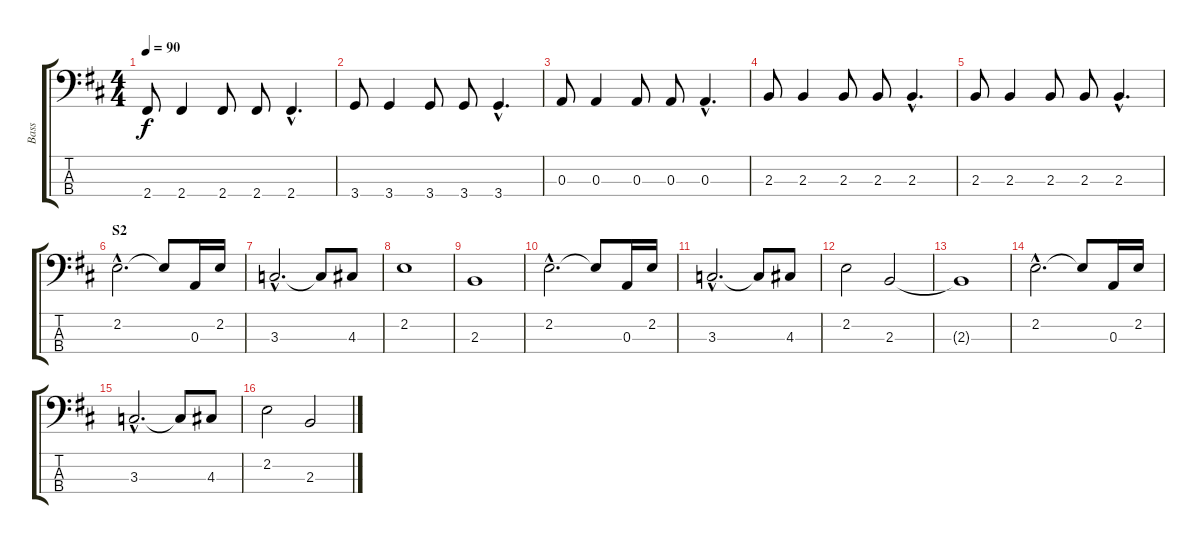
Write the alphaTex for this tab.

\track ("Bass" "Bass") {instrument fretlessbass}
\staff {score tabs}
\tuning (G2 D2 A1 E1) {hide}
\ts (4 4)
\tempo 90
\clef f4
\ks d
2.4.8{dy f} 2.4.4 2.4.8 2.4.8 2.4{hac}.4{d} |
3.4.8 3.4.4 3.4.8 3.4.8 3.4{hac}.4{d} |
0.3.8 0.3.4 0.3.8 0.3.8 0.3{hac}.4{d} |
2.3.8 2.3.4 2.3.8 2.3.8 2.3{hac}.4{d} |
2.3.8 2.3.4 2.3.8 2.3.8 2.3{hac}.4{d} |
\section ("" "S2")
2.2{hac}.2{d} 2.2{t}.8 0.3.16 2.2.16 |
3.3{hac}.2{d} 3.3{t}.8 4.3.8 |
2.2.1 |
2.3.1 |
2.2{hac}.2{d} 2.2{t}.8 0.3.16 2.2.16 |
3.3{hac}.2{d} 3.3{t}.8 4.3.8 |
2.2.2 2.3.2 |
2.3{t}.1 |
2.2{hac}.2{d} 2.2{t}.8 0.3.16 2.2.16 |
3.3{hac}.2{d} 3.3{t}.8 4.3.8 |
2.2.2 2.3.2
